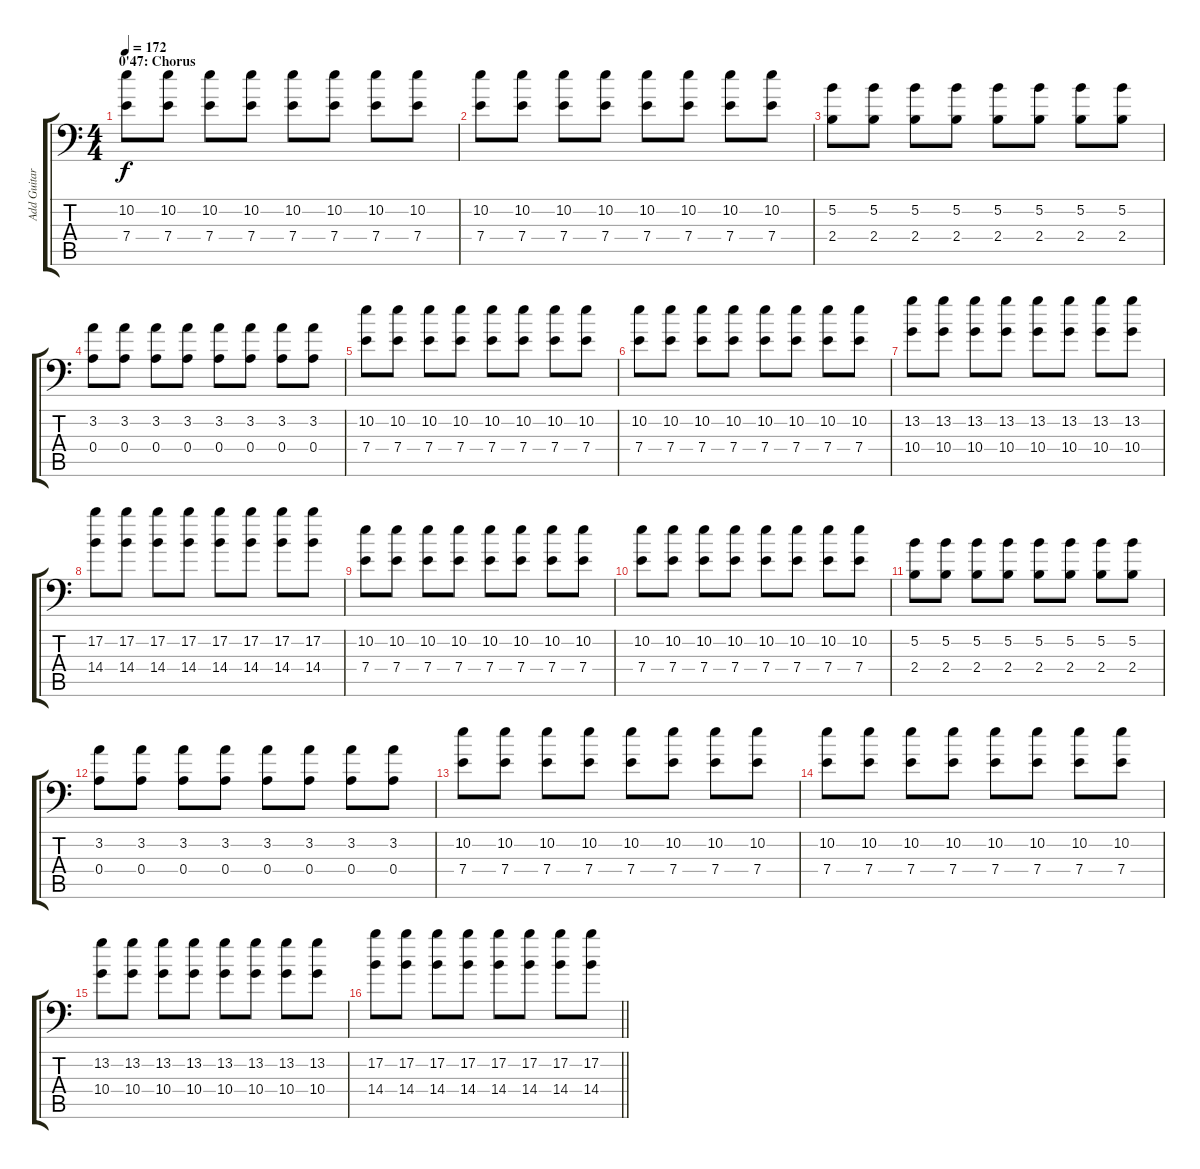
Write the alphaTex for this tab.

\track ("Add Guitar" "Add Guitar") {instrument overdrivenguitar}
\staff {score tabs}
\tuning (B3 Gb3 D3 A2 E2 A1) {hide}
\ts (4 4)
\section ("" "0'47: Chorus")
\tempo 172
\clef f4
\ks c
(10.2 7.4).8{dy f} (10.2 7.4).8 (10.2 7.4).8 (10.2 7.4).8 (10.2 7.4).8 (10.2 7.4).8 (10.2 7.4).8 (10.2 7.4).8 |
(10.2 7.4).8 (10.2 7.4).8 (10.2 7.4).8 (10.2 7.4).8 (10.2 7.4).8 (10.2 7.4).8 (10.2 7.4).8 (10.2 7.4).8 |
(5.2 2.4).8 (5.2 2.4).8 (5.2 2.4).8 (5.2 2.4).8 (5.2 2.4).8 (5.2 2.4).8 (5.2 2.4).8 (5.2 2.4).8 |
(3.2 0.4).8 (3.2 0.4).8 (3.2 0.4).8 (3.2 0.4).8 (3.2 0.4).8 (3.2 0.4).8 (3.2 0.4).8 (3.2 0.4).8 |
(10.2 7.4).8 (10.2 7.4).8 (10.2 7.4).8 (10.2 7.4).8 (10.2 7.4).8 (10.2 7.4).8 (10.2 7.4).8 (10.2 7.4).8 |
(10.2 7.4).8 (10.2 7.4).8 (10.2 7.4).8 (10.2 7.4).8 (10.2 7.4).8 (10.2 7.4).8 (10.2 7.4).8 (10.2 7.4).8 |
(13.2 10.4).8 (13.2 10.4).8 (13.2 10.4).8 (13.2 10.4).8 (13.2 10.4).8 (13.2 10.4).8 (13.2 10.4).8 (13.2 10.4).8 |
(17.2 14.4).8 (17.2 14.4).8 (17.2 14.4).8 (17.2 14.4).8 (17.2 14.4).8 (17.2 14.4).8 (17.2 14.4).8 (17.2 14.4).8 |
(10.2 7.4).8 (10.2 7.4).8 (10.2 7.4).8 (10.2 7.4).8 (10.2 7.4).8 (10.2 7.4).8 (10.2 7.4).8 (10.2 7.4).8 |
(10.2 7.4).8 (10.2 7.4).8 (10.2 7.4).8 (10.2 7.4).8 (10.2 7.4).8 (10.2 7.4).8 (10.2 7.4).8 (10.2 7.4).8 |
(5.2 2.4).8 (5.2 2.4).8 (5.2 2.4).8 (5.2 2.4).8 (5.2 2.4).8 (5.2 2.4).8 (5.2 2.4).8 (5.2 2.4).8 |
(3.2 0.4).8 (3.2 0.4).8 (3.2 0.4).8 (3.2 0.4).8 (3.2 0.4).8 (3.2 0.4).8 (3.2 0.4).8 (3.2 0.4).8 |
(10.2 7.4).8 (10.2 7.4).8 (10.2 7.4).8 (10.2 7.4).8 (10.2 7.4).8 (10.2 7.4).8 (10.2 7.4).8 (10.2 7.4).8 |
(10.2 7.4).8 (10.2 7.4).8 (10.2 7.4).8 (10.2 7.4).8 (10.2 7.4).8 (10.2 7.4).8 (10.2 7.4).8 (10.2 7.4).8 |
(13.2 10.4).8 (13.2 10.4).8 (13.2 10.4).8 (13.2 10.4).8 (13.2 10.4).8 (13.2 10.4).8 (13.2 10.4).8 (13.2 10.4).8 |
\barLineRight lightlight
(17.2 14.4).8 (17.2 14.4).8 (17.2 14.4).8 (17.2 14.4).8 (17.2 14.4).8 (17.2 14.4).8 (17.2 14.4).8 (17.2 14.4).8
